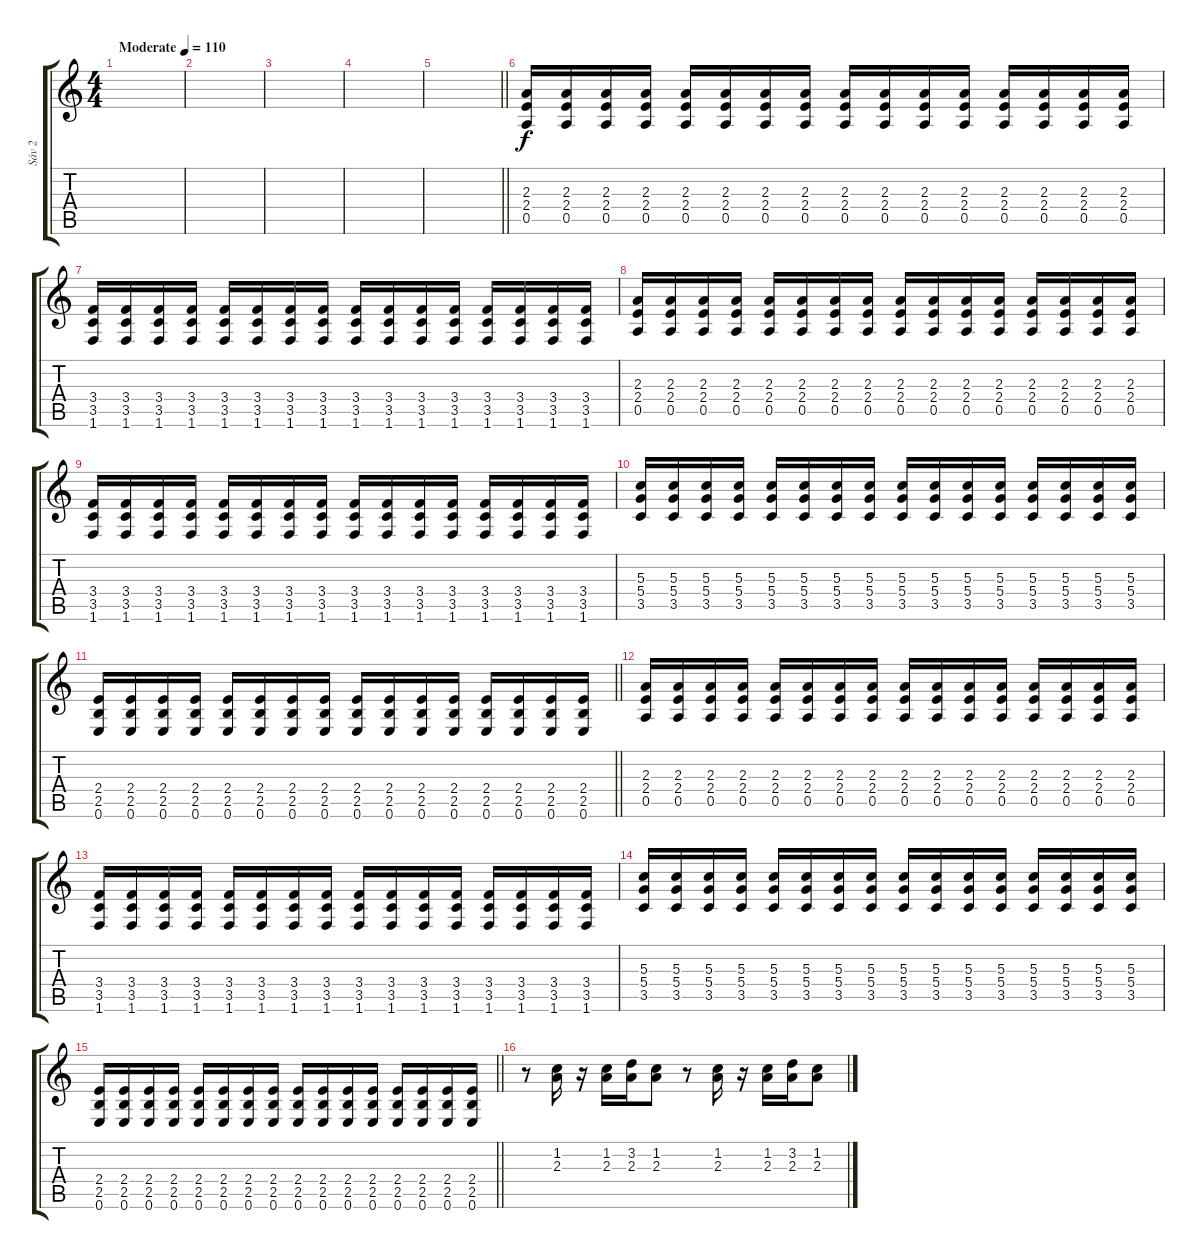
\track ("Sáv 2" "Sáv 2") {instrument distortionguitar}
\staff {score tabs}
\tuning (E4 B3 G3 D3 A2 E2) {hide}
\ts (4 4)
\tempo (110 "Moderate")
\clef g2
\ks c
|
|
|
|
\barLineRight lightlight
|
(2.3 2.4 0.5).16 (2.3 2.4 0.5).16 (2.3 2.4 0.5).16 (2.3 2.4 0.5).16 (2.3 2.4 0.5).16 (2.3 2.4 0.5).16 (2.3 2.4 0.5).16 (2.3 2.4 0.5).16 (2.3 2.4 0.5).16 (2.3 2.4 0.5).16 (2.3 2.4 0.5).16 (2.3 2.4 0.5).16 (2.3 2.4 0.5).16 (2.3 2.4 0.5).16 (2.3 2.4 0.5).16 (2.3 2.4 0.5).16 |
(3.4 3.5 1.6).16 (3.4 3.5 1.6).16 (3.4 3.5 1.6).16 (3.4 3.5 1.6).16 (3.4 3.5 1.6).16 (3.4 3.5 1.6).16 (3.4 3.5 1.6).16 (3.4 3.5 1.6).16 (3.4 3.5 1.6).16 (3.4 3.5 1.6).16 (3.4 3.5 1.6).16 (3.4 3.5 1.6).16 (3.4 3.5 1.6).16 (3.4 3.5 1.6).16 (3.4 3.5 1.6).16 (3.4 3.5 1.6).16 |
(2.3 2.4 0.5).16 (2.3 2.4 0.5).16 (2.3 2.4 0.5).16 (2.3 2.4 0.5).16 (2.3 2.4 0.5).16 (2.3 2.4 0.5).16 (2.3 2.4 0.5).16 (2.3 2.4 0.5).16 (2.3 2.4 0.5).16 (2.3 2.4 0.5).16 (2.3 2.4 0.5).16 (2.3 2.4 0.5).16 (2.3 2.4 0.5).16 (2.3 2.4 0.5).16 (2.3 2.4 0.5).16 (2.3 2.4 0.5).16 |
(3.4 3.5 1.6).16 (3.4 3.5 1.6).16 (3.4 3.5 1.6).16 (3.4 3.5 1.6).16 (3.4 3.5 1.6).16 (3.4 3.5 1.6).16 (3.4 3.5 1.6).16 (3.4 3.5 1.6).16 (3.4 3.5 1.6).16 (3.4 3.5 1.6).16 (3.4 3.5 1.6).16 (3.4 3.5 1.6).16 (3.4 3.5 1.6).16 (3.4 3.5 1.6).16 (3.4 3.5 1.6).16 (3.4 3.5 1.6).16 |
(5.3 5.4 3.5).16 (5.3 5.4 3.5).16 (5.3 5.4 3.5).16 (5.3 5.4 3.5).16 (5.3 5.4 3.5).16 (5.3 5.4 3.5).16 (5.3 5.4 3.5).16 (5.3 5.4 3.5).16 (5.3 5.4 3.5).16 (5.3 5.4 3.5).16 (5.3 5.4 3.5).16 (5.3 5.4 3.5).16 (5.3 5.4 3.5).16 (5.3 5.4 3.5).16 (5.3 5.4 3.5).16 (5.3 5.4 3.5).16 |
\barLineRight lightlight
(2.4 2.5 0.6).16 (2.4 2.5 0.6).16 (2.4 2.5 0.6).16 (2.4 2.5 0.6).16 (2.4 2.5 0.6).16 (2.4 2.5 0.6).16 (2.4 2.5 0.6).16 (2.4 2.5 0.6).16 (2.4 2.5 0.6).16 (2.4 2.5 0.6).16 (2.4 2.5 0.6).16 (2.4 2.5 0.6).16 (2.4 2.5 0.6).16 (2.4 2.5 0.6).16 (2.4 2.5 0.6).16 (2.4 2.5 0.6).16 |
(2.3 2.4 0.5).16 (2.3 2.4 0.5).16 (2.3 2.4 0.5).16 (2.3 2.4 0.5).16 (2.3 2.4 0.5).16 (2.3 2.4 0.5).16 (2.3 2.4 0.5).16 (2.3 2.4 0.5).16 (2.3 2.4 0.5).16 (2.3 2.4 0.5).16 (2.3 2.4 0.5).16 (2.3 2.4 0.5).16 (2.3 2.4 0.5).16 (2.3 2.4 0.5).16 (2.3 2.4 0.5).16 (2.3 2.4 0.5).16 |
(3.4 3.5 1.6).16 (3.4 3.5 1.6).16 (3.4 3.5 1.6).16 (3.4 3.5 1.6).16 (3.4 3.5 1.6).16 (3.4 3.5 1.6).16 (3.4 3.5 1.6).16 (3.4 3.5 1.6).16 (3.4 3.5 1.6).16 (3.4 3.5 1.6).16 (3.4 3.5 1.6).16 (3.4 3.5 1.6).16 (3.4 3.5 1.6).16 (3.4 3.5 1.6).16 (3.4 3.5 1.6).16 (3.4 3.5 1.6).16 |
(5.3 5.4 3.5).16 (5.3 5.4 3.5).16 (5.3 5.4 3.5).16 (5.3 5.4 3.5).16 (5.3 5.4 3.5).16 (5.3 5.4 3.5).16 (5.3 5.4 3.5).16 (5.3 5.4 3.5).16 (5.3 5.4 3.5).16 (5.3 5.4 3.5).16 (5.3 5.4 3.5).16 (5.3 5.4 3.5).16 (5.3 5.4 3.5).16 (5.3 5.4 3.5).16 (5.3 5.4 3.5).16 (5.3 5.4 3.5).16 |
\barLineRight lightlight
(2.4 2.5 0.6).16 (2.4 2.5 0.6).16 (2.4 2.5 0.6).16 (2.4 2.5 0.6).16 (2.4 2.5 0.6).16 (2.4 2.5 0.6).16 (2.4 2.5 0.6).16 (2.4 2.5 0.6).16 (2.4 2.5 0.6).16 (2.4 2.5 0.6).16 (2.4 2.5 0.6).16 (2.4 2.5 0.6).16 (2.4 2.5 0.6).16 (2.4 2.5 0.6).16 (2.4 2.5 0.6).16 (2.4 2.5 0.6).16 |
r.8 (1.2 2.3).16 r.16 (1.2 2.3).16 (3.2 2.3).16 (1.2 2.3).8 r.8 (1.2 2.3).16 r.16 (1.2 2.3).16 (3.2 2.3).16 (1.2 2.3).8
